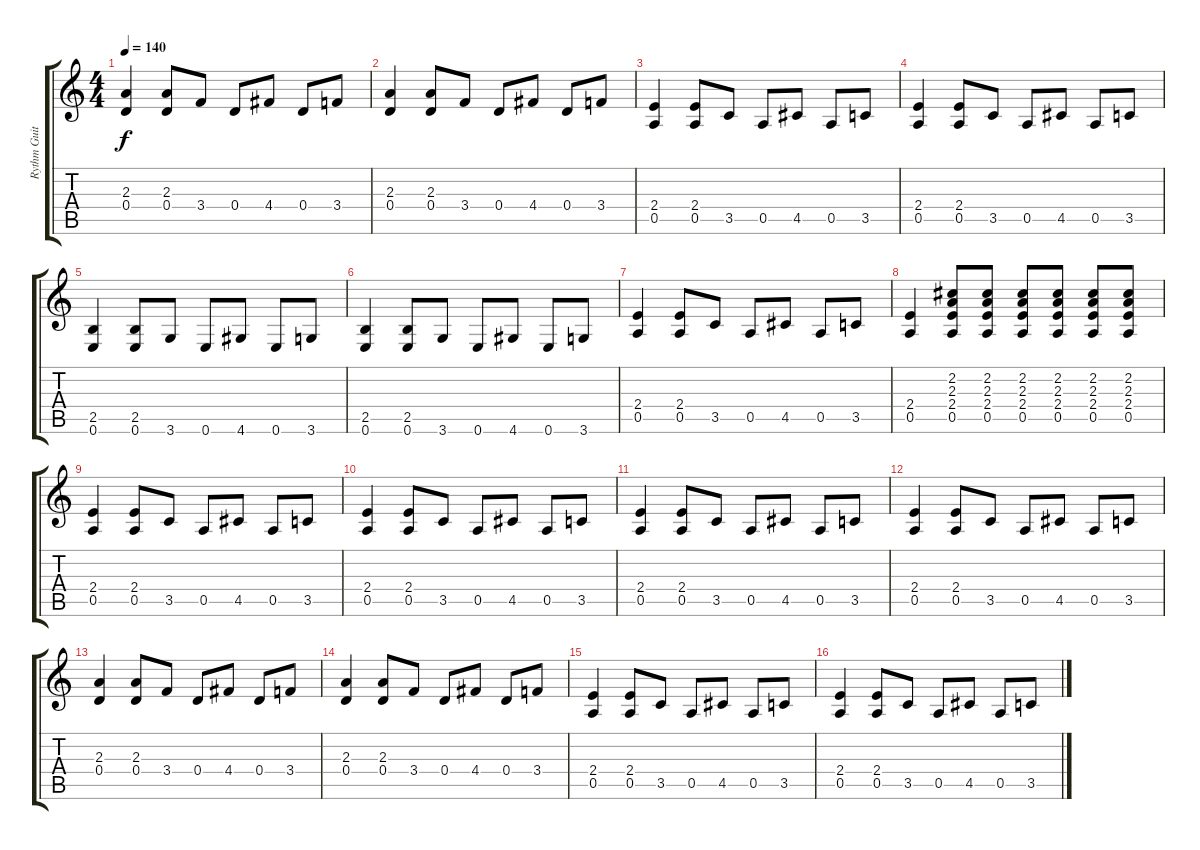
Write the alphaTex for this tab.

\track ("Rythm Guitar 1" "Rythm Guit") {instrument overdrivenguitar}
\staff {score tabs}
\tuning (E4 B3 G3 D3 A2 E2) {hide}
\ts (4 4)
\tempo 140
\clef g2
\ks c
(2.3 0.4).4{dy f} (2.3 0.4).8 3.4.8 0.4.8 4.4.8 0.4.8 3.4.8 |
(2.3 0.4).4 (2.3 0.4).8 3.4.8 0.4.8 4.4.8 0.4.8 3.4.8 |
(2.4 0.5).4 (2.4 0.5).8 3.5.8 0.5.8 4.5.8 0.5.8 3.5.8 |
(2.4 0.5).4 (2.4 0.5).8 3.5.8 0.5.8 4.5.8 0.5.8 3.5.8 |
(2.5 0.6).4 (2.5 0.6).8 3.6.8 0.6.8 4.6.8 0.6.8 3.6.8 |
(2.5 0.6).4 (2.5 0.6).8 3.6.8 0.6.8 4.6.8 0.6.8 3.6.8 |
(2.4 0.5).4 (2.4 0.5).8 3.5.8 0.5.8 4.5.8 0.5.8 3.5.8 |
(2.4 0.5).4 (2.2 2.3 2.4 0.5).8 (2.2 2.3 2.4 0.5).8 (2.2 2.3 2.4 0.5).8 (2.2 2.3 2.4 0.5).8 (2.2 2.3 2.4 0.5).8 (2.2 2.3 2.4 0.5).8 |
(2.4 0.5).4 (2.4 0.5).8 3.5.8 0.5.8 4.5.8 0.5.8 3.5.8 |
(2.4 0.5).4 (2.4 0.5).8 3.5.8 0.5.8 4.5.8 0.5.8 3.5.8 |
(2.4 0.5).4 (2.4 0.5).8 3.5.8 0.5.8 4.5.8 0.5.8 3.5.8 |
(2.4 0.5).4 (2.4 0.5).8 3.5.8 0.5.8 4.5.8 0.5.8 3.5.8 |
(2.3 0.4).4 (2.3 0.4).8 3.4.8 0.4.8 4.4.8 0.4.8 3.4.8 |
(2.3 0.4).4 (2.3 0.4).8 3.4.8 0.4.8 4.4.8 0.4.8 3.4.8 |
(2.4 0.5).4 (2.4 0.5).8 3.5.8 0.5.8 4.5.8 0.5.8 3.5.8 |
(2.4 0.5).4 (2.4 0.5).8 3.5.8 0.5.8 4.5.8 0.5.8 3.5.8
